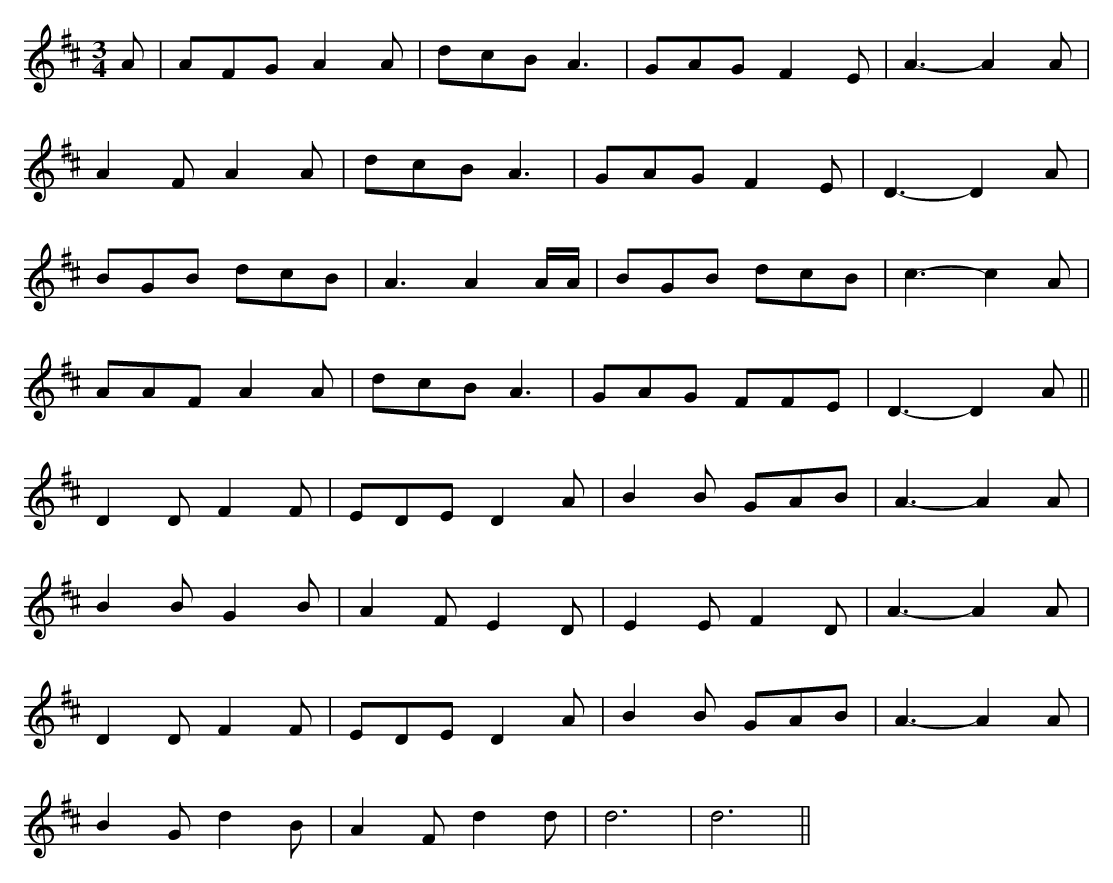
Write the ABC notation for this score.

X:1
M:3/4
K:D
A|AFG A2 A|dcB A3|GAG F2 E|A3 -A2 A|
A2 F A2 A|dcB A3|GAG F2 E|D3 -D2 A|
BGB dcB|A3 A2 A/A/|BGB dcB|c3 -c2 A|
AAF A2 A|dcB A3|GAG FFE|D3 -D2 A||
D2 D F2 F|EDE D2 A|B2 B GAB|A3 -A2 A|
B2 B G2 B|A2 F E2 D|E2 E F2 D|A3 -A2 A|
D2 D F2 F|EDE D2 A|B2 B GAB|A3 - A2 A|
B2 G d2 B|A2 F d2 d|d6|d6||
